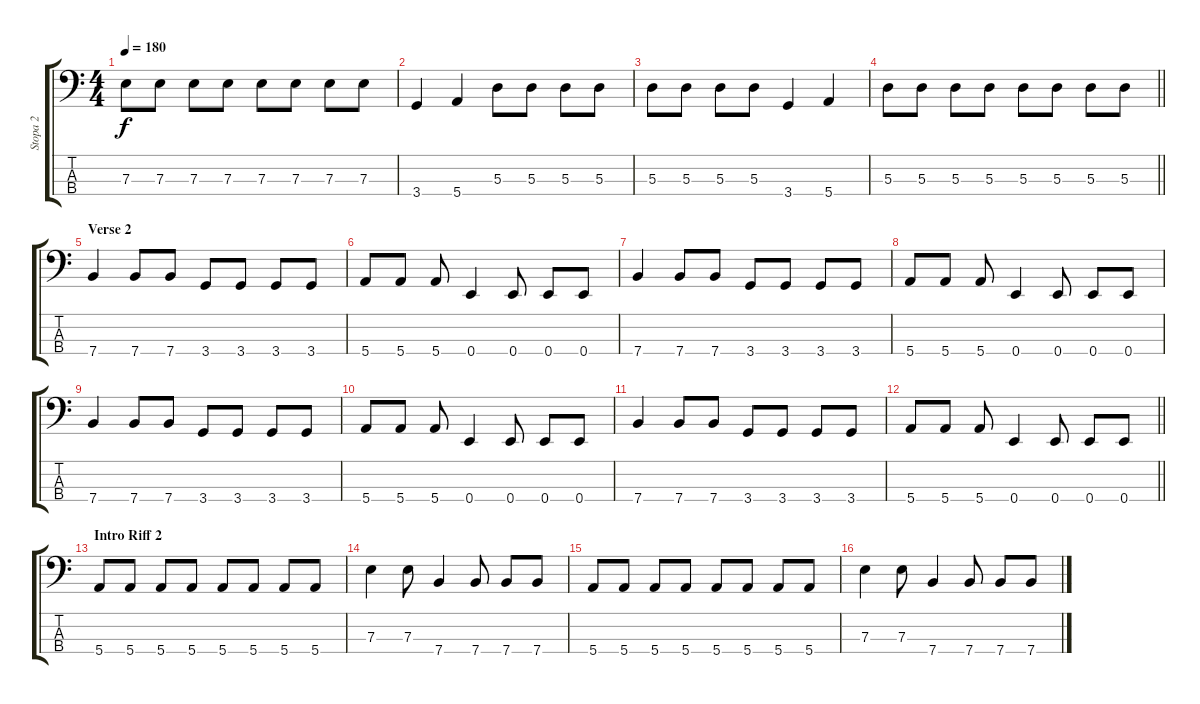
\track ("Stopa 2" "Stopa 2") {instrument electricbassfinger}
\staff {score tabs}
\tuning (G2 D2 A1 E1) {hide}
\ts (4 4)
\tempo 180
\clef f4
\ks c
7.3.8{dy f} 7.3.8 7.3.8 7.3.8 7.3.8 7.3.8 7.3.8 7.3.8 |
3.4.4 5.4.4 5.3.8 5.3.8 5.3.8 5.3.8 |
5.3.8 5.3.8 5.3.8 5.3.8 3.4.4 5.4.4 |
\barLineRight lightlight
5.3.8 5.3.8 5.3.8 5.3.8 5.3.8 5.3.8 5.3.8 5.3.8 |
\section ("" "Verse 2")
7.4.4 7.4.8 7.4.8 3.4.8 3.4.8 3.4.8 3.4.8 |
5.4.8 5.4.8 5.4.8 0.4.4 0.4.8 0.4.8 0.4.8 |
7.4.4 7.4.8 7.4.8 3.4.8 3.4.8 3.4.8 3.4.8 |
5.4.8 5.4.8 5.4.8 0.4.4 0.4.8 0.4.8 0.4.8 |
7.4.4 7.4.8 7.4.8 3.4.8 3.4.8 3.4.8 3.4.8 |
5.4.8 5.4.8 5.4.8 0.4.4 0.4.8 0.4.8 0.4.8 |
7.4.4 7.4.8 7.4.8 3.4.8 3.4.8 3.4.8 3.4.8 |
\barLineRight lightlight
5.4.8 5.4.8 5.4.8 0.4.4 0.4.8 0.4.8 0.4.8 |
\section ("" "Intro Riff 2")
5.4.8 5.4.8 5.4.8 5.4.8 5.4.8 5.4.8 5.4.8 5.4.8 |
7.3.4 7.3.8 7.4.4 7.4.8 7.4.8 7.4.8 |
5.4.8 5.4.8 5.4.8 5.4.8 5.4.8 5.4.8 5.4.8 5.4.8 |
7.3.4 7.3.8 7.4.4 7.4.8 7.4.8 7.4.8
